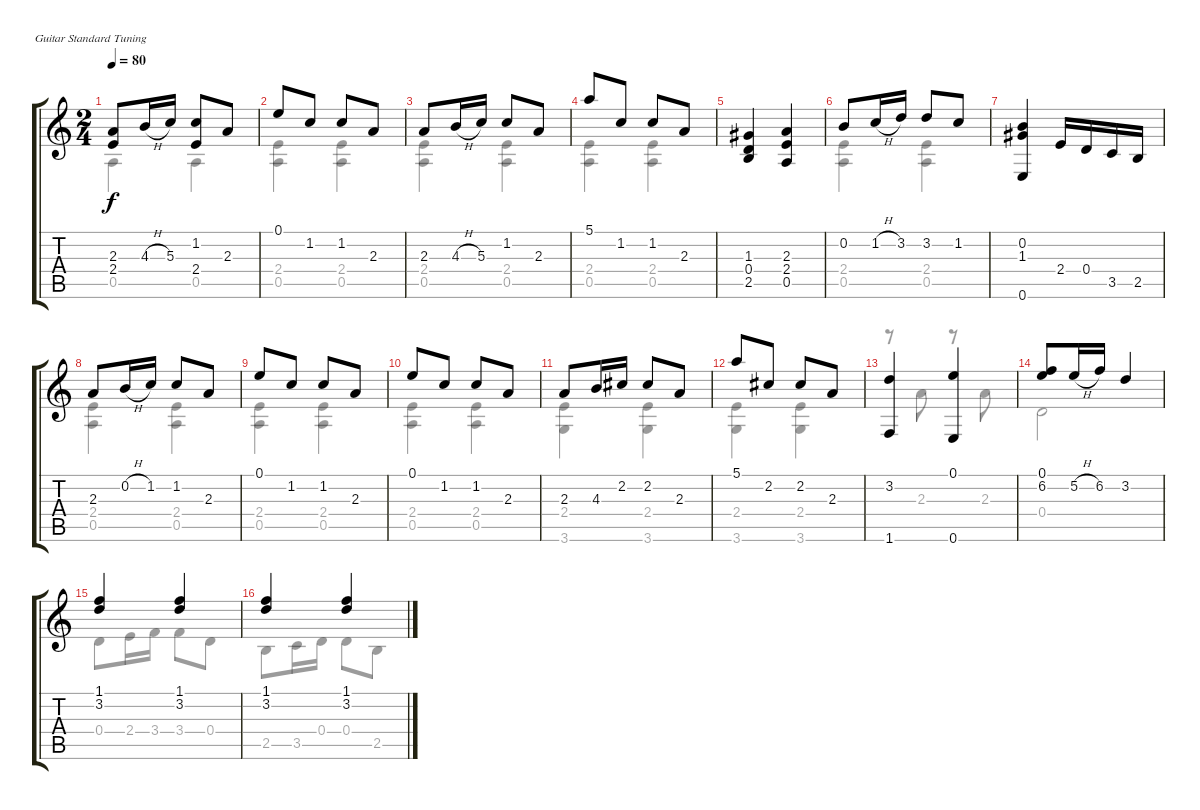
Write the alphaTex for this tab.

\bracketExtendMode groupsimilarinstruments
\firstSystemTrackNameOrientation horizontal
\otherSystemsTrackNameOrientation horizontal
\track "" {instrument acousticguitarnylon}
\staff {score tabs}
\tuning (E4 B3 G3 D3 A2 E2)
\voice
\ts (2 4)
\tempo 80
\clef g2
\ks c
(2.3 2.4).8{dy f instrument acousticguitarnylon} 4.3{h}.16 5.3.16 (1.2 2.4).8 2.3.8 |
0.1.8 1.2.8 1.2.8 2.3.8 |
2.3.8 4.3{h}.16 5.3.16 1.2.8 2.3.8 |
5.1.8 1.2.8 1.2.8 2.3.8 |
(1.3 0.4 2.5).4 (2.3 2.4 0.5).4 |
0.2.8 1.2{h}.16 3.2.16 3.2.8 1.2.8 |
(0.2 1.3 0.6).4 2.4.16 0.4.16 3.5.16 2.5.16 |
2.3.8 0.2{h}.16 1.2.16 1.2.8 2.3.8 |
0.1.8 1.2.8 1.2.8 2.3.8 |
0.1.8 1.2.8 1.2.8 2.3.8 |
2.3.8 4.3.16 2.2.16 2.2.8 2.3.8 |
5.1.8 2.2.8 2.2.8 2.3.8 |
(3.2 1.6).4 (0.1 0.6).4 |
(0.1 6.2).8 5.2{h}.16 6.2.16 3.2.4 |
(1.1 3.2).4 (1.1 3.2).4 |
(1.1 3.2).4 (1.1 3.2).4
\voice
\clef g2
\ottava regular
\simile none
\ks c
0.5.4{dy f} 0.5.4 |
(2.4 0.5).4 (2.4 0.5).4 |
(2.4 0.5).4 (2.4 0.5).4 |
(2.4 0.5).4 (2.4 0.5).4 |
|
(2.4 0.5).4 (2.4 0.5).4 |
|
(2.4 0.5).4 (2.4 0.5).4 |
(2.4 0.5).4 (2.4 0.5).4 |
(2.4 0.5).4 (2.4 0.5).4 |
(2.4 3.6).4 (2.4 3.6).4 |
(2.4 3.6).4 (2.4 3.6).4 |
r.8 2.3.8 r.8 2.3.8 |
0.4.2 |
0.4.8 2.4.16 3.4.16 3.4.8 0.4.8 |
2.5.8 3.5.16 0.4.16 0.4.8 2.5.8
